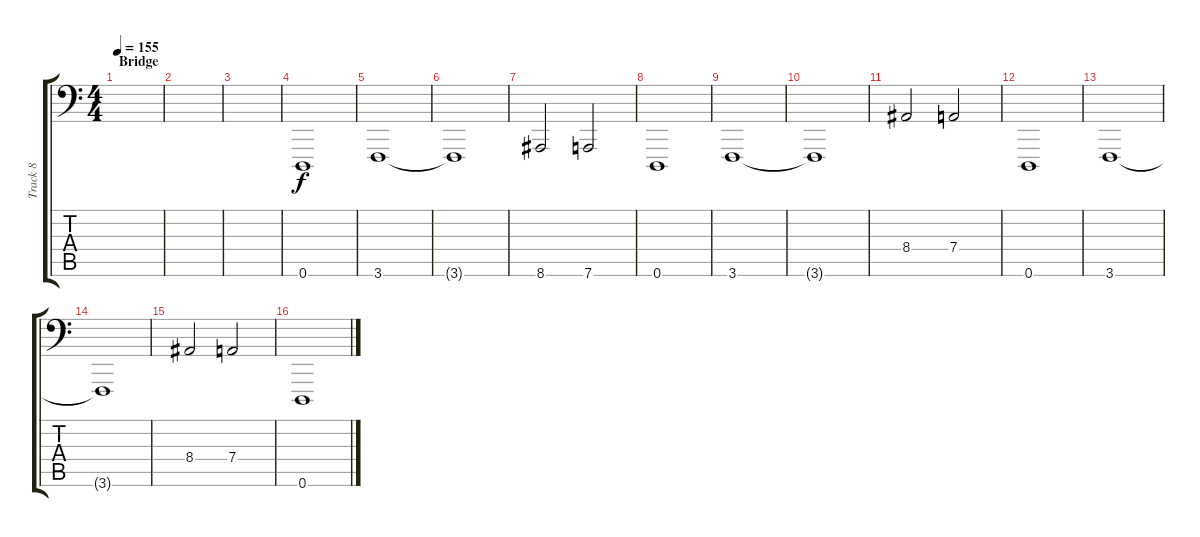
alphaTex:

\track ("Track 8" "Track 8") {instrument lead1square}
\staff {score tabs}
\tuning (E4 B3 G3 D2 A1 D1) {hide}
\ts (4 4)
\section ("" "Bridge")
\tempo 155
\clef f4
\ks c
|
|
|
0.6.1 |
3.6.1 |
3.6{t}.1 |
8.6.2 7.6.2 |
0.6.1 |
3.6.1 |
3.6{t}.1 |
8.4.2 7.4.2 |
0.6.1 |
3.6.1 |
3.6{t}.1 |
8.4.2 7.4.2 |
0.6.1
